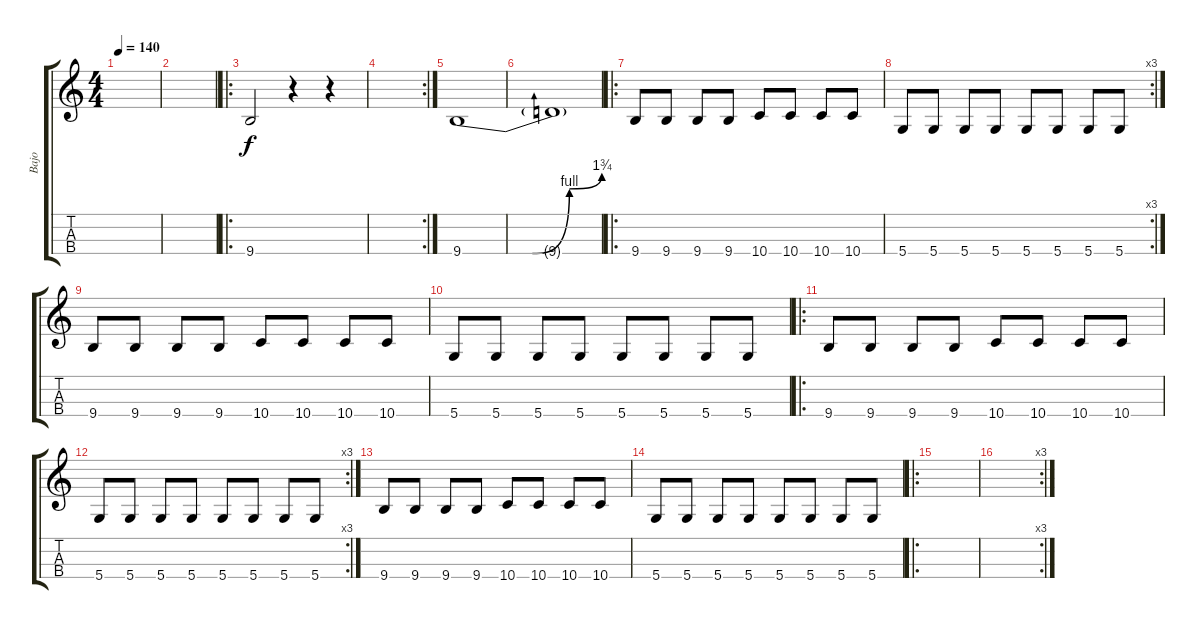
\track ("Bajo" "Bajo") {instrument electricbassfinger}
\staff {score tabs}
\tuning (G3 D3 A2 D2) {hide}
\ts (4 4)
\tempo 140
\clef g2
\ks c
|
|
\ro
9.4.2 r.4 r.4 |
\rc 2
|
9.4{be (custom 0 0 30 0 46 4 60 7)}.1 |
9.4{t}.1 |
\ro
9.4.8 9.4.8 9.4.8 9.4.8 10.4.8 10.4.8 10.4.8 10.4.8 |
\rc 3
5.4.8 5.4.8 5.4.8 5.4.8 5.4.8 5.4.8 5.4.8 5.4.8 |
9.4.8 9.4.8 9.4.8 9.4.8 10.4.8 10.4.8 10.4.8 10.4.8 |
5.4.8 5.4.8 5.4.8 5.4.8 5.4.8 5.4.8 5.4.8 5.4.8 |
\ro
9.4.8 9.4.8 9.4.8 9.4.8 10.4.8 10.4.8 10.4.8 10.4.8 |
\rc 3
5.4.8 5.4.8 5.4.8 5.4.8 5.4.8 5.4.8 5.4.8 5.4.8 |
9.4.8 9.4.8 9.4.8 9.4.8 10.4.8 10.4.8 10.4.8 10.4.8 |
5.4.8 5.4.8 5.4.8 5.4.8 5.4.8 5.4.8 5.4.8 5.4.8 |
\ro
|
\rc 3
